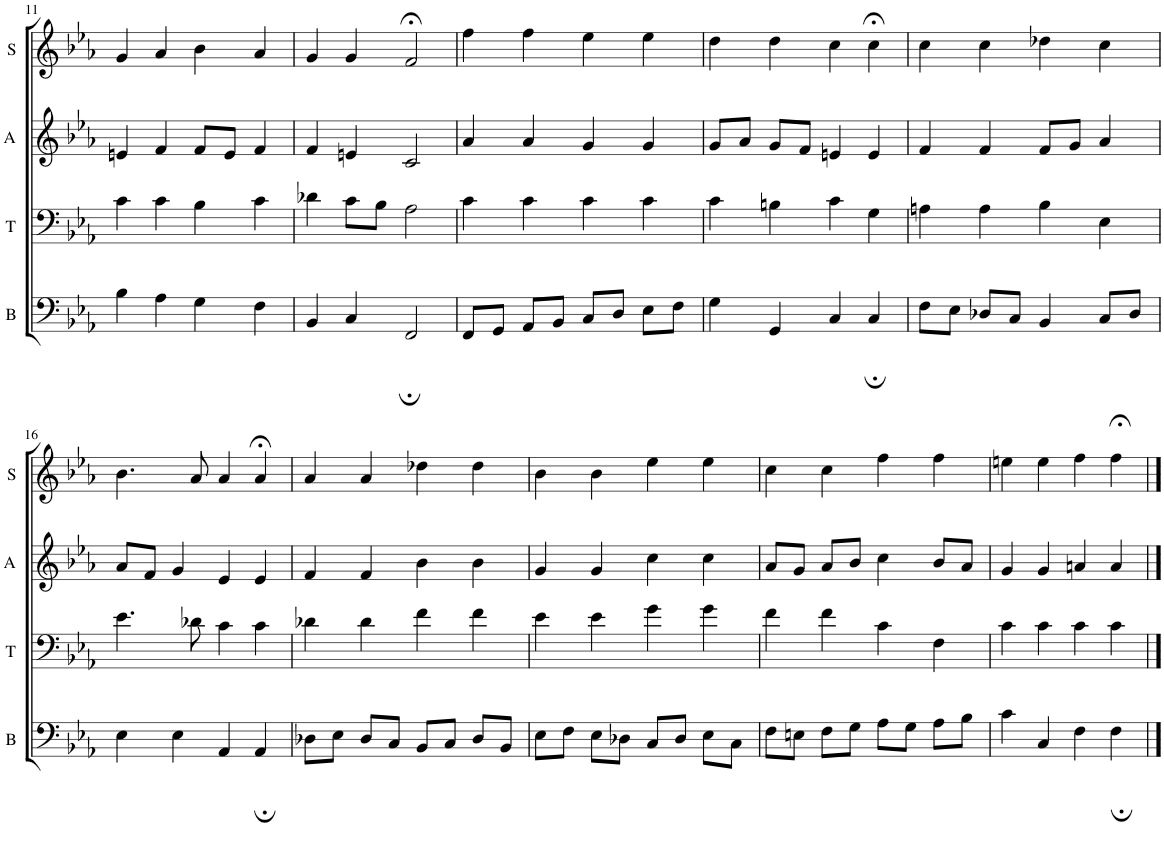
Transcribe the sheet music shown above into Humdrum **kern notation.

**kern	**kern	**kern	**kern
*part4	*part3	*part2	*part1
*staff4	*staff3	*staff2	*staff1
*I"Bass	*I"Tenor	*I"Alto	*I"Soprano
*I'B	*I'T	*I'A	*I'S
!!LO:PB:g=z
*clefF4	*clefF4	*clefG2	*clefG2
*k[b-e-a-]	*k[b-e-a-]	*k[b-e-a-]	*k[b-e-a-]
*M4/4	*M4/4	*M4/4	*M4/4
=11	=11	=11	=11
4B-\	4c\	4en/	4g/
4A-\	4c\	4f/	4a-/
4G\	4B-\	8f/L	4b-\
.	.	8e/J	.
4F\	4c\	4f/	4a-/
=12	=12	=12	=12
4BB-/	4d-X\	4f/	4g/
4C/	8c\L	4en/	4g/
.	8B-\J	.	.
2FF;/	2A-\	2c/	2f;</
=13	=13	=13	=13
8FF/L	4c\	4a-/	4ff\
8GG/J	.	.	.
8AA-/L	4c\	4a-/	4ff\
8BB-/J	.	.	.
8C/L	4c\	4g/	4ee-\
8D/J	.	.	.
8E-\L	4c\	4g/	4ee-\
8F\J	.	.	.
=14	=14	=14	=14
4G\	4c\	8g/L	4dd\
.	.	8a-/J	.
4GG/	4Bn\	8g/L	4dd\
.	.	8f/J	.
4C/	4c\	4en/	4cc\
4C;/	4G\	4e/	4cc;<\
=15	=15	=15	=15
8F\L	4An\	4f/	4cc\
8E-\J	.	.	.
8D-X/L	4A\	4f/	4cc\
8C/J	.	.	.
4BB-/	4B-\	8f/L	4dd-X\
.	.	8g/J	.
8C/L	4E-\	4a-/	4cc\
8D-/J	.	.	.
!!LO:LB:g=z
=16	=16	=16	=16
4E-\	4.e-\	8a-/L	4.b-\
.	.	8f/J	.
4E-\	.	4g/	.
.	8d-X\	.	8a-/
4AA-/	4c\	4e-/	4a-/
4AA-;/	4c\	4e-/	4a-;</
=17	=17	=17	=17
8D-X\L	4d-X\	4f/	4a-/
8E-\J	.	.	.
8D-/L	4d-\	4f/	4a-/
8C/J	.	.	.
8BB-/L	4f\	4b-\	4dd-X\
8C/J	.	.	.
8D-/L	4f\	4b-\	4dd-\
8BB-/J	.	.	.
=18	=18	=18	=18
8E-\L	4e-\	4g/	4b-\
8F\J	.	.	.
8E-\L	4e-\	4g/	4b-\
8D-X\J	.	.	.
8C/L	4g\	4cc\	4ee-\
8D-/J	.	.	.
8E-\L	4g\	4cc\	4ee-\
8C\J	.	.	.
=19	=19	=19	=19
8F\L	4f\	8a-/L	4cc\
8En\J	.	8g/J	.
8F\L	4f\	8a-/L	4cc\
8G\J	.	8b-/J	.
8A-\L	4c\	4cc\	4ff\
8G\J	.	.	.
8A-\L	4F\	8b-/L	4ff\
8B-\J	.	8a-/J	.
=20	=20	=20	=20
4c\	4c\	4g/	4een\
4C/	4c\	4g/	4ee\
4F\	4c\	4an/	4ff\
4F;\	4c\	4a/	4ff;<\
==	==	==	==
*-	*-	*-	*-
